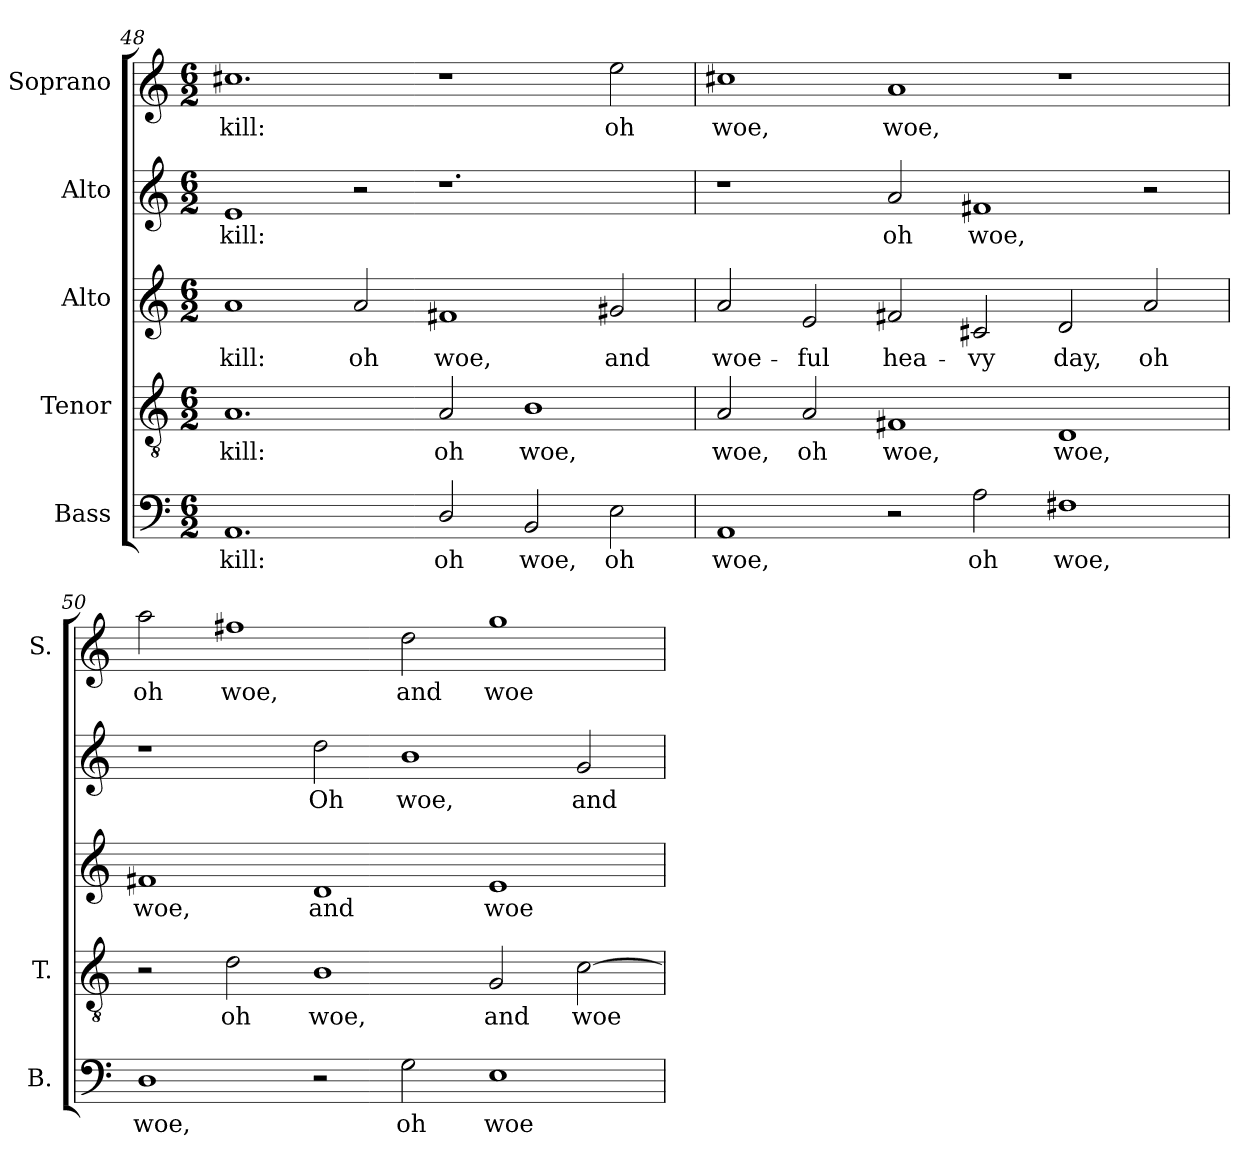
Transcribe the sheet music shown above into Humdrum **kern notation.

**kern	**text	**kern	**text	**kern	**text	**kern	**text	**kern	**text
*part5	*part5	*part4	*part4	*part3	*part3	*part2	*part2	*part1	*part1
*staff5	*staff5	*staff4	*staff4	*staff3	*staff3	*staff2	*staff2	*staff1	*staff1
*I"Bass	*	*I"Tenor	*	*I"Alto	*	*I"Alto	*	*I"Soprano	*
*I'B.	*	*I'T.	*	*	*	*	*	*I'S.	*
!!LO:LB:g=z
*clefF4	*	*clefGv2	*	*clefG2	*	*clefG2	*	*clefG2	*
*	*	*ITrd7c12	*	*	*	*	*	*	*
*k[]	*	*k[]	*	*k[]	*	*k[]	*	*k[]	*
*C:	*	*C:	*	*C:	*	*C:	*	*C:	*
*M6/2	*	*M6/2	*	*M6/2	*	*M6/2	*	*M6/2	*
=48	=48	=48	=48	=48	=48	=48	=48	=48	=48
!	!LO:LY:b:color=#000000	!	!	!	!	!	!	!	!
!	!	!	!LO:LY:b:color=#000000	!	!	!	!	!	!
!	!	!	!	!	!LO:LY:b:color=#000000	!	!	!	!
!	!	!	!	!	!	!	!LO:LY:b:color=#000000	!	!
!	!	!	!	!	!	!	!	!	!LO:LY:b:color=#000000
1.AAi	kill:	1.AAi	kill:	1ai	kill:	1ei	kill:	1.cc#Xi	kill:
!	!	!	!	!	!LO:LY:b:color=#000000	!	!	!	!
.	.	.	.	2ai/	oh	2r	.	.	.
!	!LO:LY:b:color=#000000	!	!	!	!	!	!	!	!
!	!	!	!LO:LY:b:color=#000000	!	!	!	!	!	!
!	!	!	!	!	!LO:LY:b:color=#000000	!	!	!	!
2Di/	oh	2AAi/	oh	1f#Xi	woe,	1.r	.	1r	.
!	!LO:LY:b:color=#000000	!	!	!	!	!	!	!	!
!	!	!	!LO:LY:b:color=#000000	!	!	!	!	!	!
2BBi/	woe,	1BBi	woe,	.	.	.	.	.	.
!	!LO:LY:b:color=#000000	!	!	!	!	!	!	!	!
!	!	!	!	!	!LO:LY:b:color=#000000	!	!	!	!
!	!	!	!	!	!	!	!	!	!LO:LY:b:color=#000000
2Ei\	oh	.	.	2g#Xi/	and	.	.	2eei\	oh
=49	=49	=49	=49	=49	=49	=49	=49	=49	=49
!	!LO:LY:b:color=#000000	!	!	!	!	!	!	!	!
!	!	!	!LO:LY:b:color=#000000	!	!	!	!	!	!
!	!	!	!	!	!LO:LY:b:color=#000000	!	!	!	!
!	!	!	!	!	!	!	!	!	!LO:LY:b:color=#000000
1AAi	woe,	2AAi/	woe,	2ai/	woe-	1r	.	1cc#Xi	woe,
!	!	!	!LO:LY:b:color=#000000	!	!	!	!	!	!
!	!	!	!	!	!LO:LY:b:color=#000000	!	!	!	!
.	.	2AAi/	oh	2ei/	-ful	.	.	.	.
!	!	!	!LO:LY:b:color=#000000	!	!	!	!	!	!
!	!	!	!	!	!LO:LY:b:color=#000000	!	!	!	!
!	!	!	!	!	!	!	!LO:LY:b:color=#000000	!	!
!	!	!	!	!	!	!	!	!	!LO:LY:b:color=#000000
2r	.	1FF#Xi	woe,	2f#Xi/	hea-	2ai/	oh	1ai	woe,
!	!LO:LY:b:color=#000000	!	!	!	!	!	!	!	!
!	!	!	!	!	!LO:LY:b:color=#000000	!	!	!	!
!	!	!	!	!	!	!	!LO:LY:b:color=#000000	!	!
2Ai\	oh	.	.	2c#Xi/	-vy	1f#Xi	woe,	.	.
!	!LO:LY:b:color=#000000	!	!	!	!	!	!	!	!
!	!	!	!LO:LY:b:color=#000000	!	!	!	!	!	!
!	!	!	!	!	!LO:LY:b:color=#000000	!	!	!	!
1F#Xi	woe,	1DDi	woe,	2di/	day,	.	.	1r	.
!	!	!	!	!	!LO:LY:b:color=#000000	!	!	!	!
.	.	.	.	2ai/	oh	2r	.	.	.
=50	=50	=50	=50	=50	=50	=50	=50	=50	=50
!	!LO:LY:b:color=#000000	!	!	!	!	!	!	!	!
!	!	!	!	!	!LO:LY:b:color=#000000	!	!	!	!
!	!	!	!	!	!	!	!	!	!LO:LY:b:color=#000000
1Di	woe,	2r	.	1f#Xi	woe,	1r	.	2aai\	oh
!	!	!	!LO:LY:b:color=#000000	!	!	!	!	!	!
!	!	!	!	!	!	!	!	!	!LO:LY:b:color=#000000
.	.	2Di\	oh	.	.	.	.	1ff#Xi	woe,
!	!	!	!LO:LY:b:color=#000000	!	!	!	!	!	!
!	!	!	!	!	!LO:LY:b:color=#000000	!	!	!	!
!	!	!	!	!	!	!	!LO:LY:b:color=#000000	!	!
2r	.	1BBi	woe,	1di	and	2ddi\	Oh	.	.
!	!LO:LY:b:color=#000000	!	!	!	!	!	!	!	!
!	!	!	!	!	!	!	!LO:LY:b:color=#000000	!	!
!	!	!	!	!	!	!	!	!	!LO:LY:b:color=#000000
2Gi\	oh	.	.	.	.	1bi	woe,	2ddi\	and
!	!LO:LY:b:color=#000000	!	!	!	!	!	!	!	!
!	!	!	!LO:LY:b:color=#000000	!	!	!	!	!	!
!	!	!	!	!	!LO:LY:b:color=#000000	!	!	!	!
!	!	!	!	!	!	!	!	!	!LO:LY:b:color=#000000
1Ei	woe	2GGi/	and	1ei	woe-	.	.	1ggi	woe-
!	!	!	!LO:LY:b:color=#000000	!	!	!	!	!	!
!	!	!	!	!	!	!	!LO:LY:b:color=#000000	!	!
.	.	[>2Ci\	woe-	.	.	2gi/	and	.	.
=	=	=	=	=	=	=	=	=	=
*-	*-	*-	*-	*-	*-	*-	*-	*-	*-
